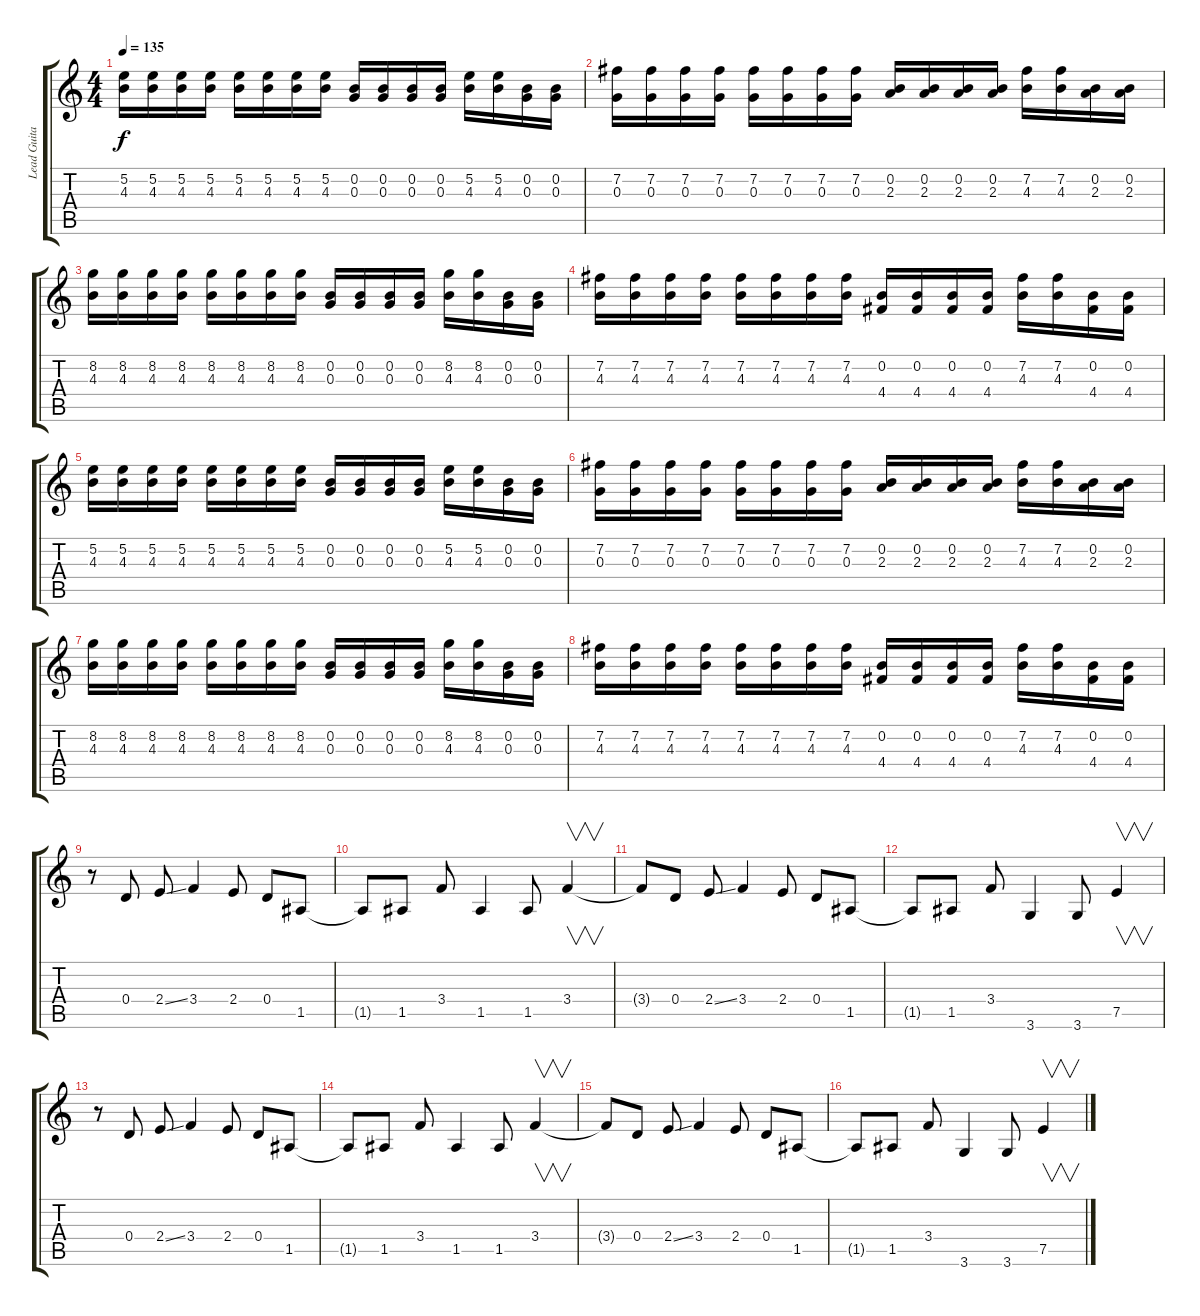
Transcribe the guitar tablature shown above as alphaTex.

\track ("Lead Guitar" "Lead Guita") {instrument distortionguitar}
\staff {score tabs}
\tuning (E4 B3 G3 D3 A2 E2) {hide}
\ts (4 4)
\tempo 135
\clef g2
\ks c
(5.2 4.3).16{dy f} (5.2 4.3).16 (5.2 4.3).16 (5.2 4.3).16 (5.2 4.3).16 (5.2 4.3).16 (5.2 4.3).16 (5.2 4.3).16 (0.2 0.3).16 (0.2 0.3).16 (0.2 0.3).16 (0.2 0.3).16 (5.2 4.3).16 (5.2 4.3).16 (0.2 0.3).16 (0.2 0.3).16 |
(7.2 0.3).16 (7.2 0.3).16 (7.2 0.3).16 (7.2 0.3).16 (7.2 0.3).16 (7.2 0.3).16 (7.2 0.3).16 (7.2 0.3).16 (0.2 2.3).16 (0.2 2.3).16 (0.2 2.3).16 (0.2 2.3).16 (7.2 4.3).16 (7.2 4.3).16 (0.2 2.3).16 (0.2 2.3).16 |
(8.2 4.3).16 (8.2 4.3).16 (8.2 4.3).16 (8.2 4.3).16 (8.2 4.3).16 (8.2 4.3).16 (8.2 4.3).16 (8.2 4.3).16 (0.2 0.3).16 (0.2 0.3).16 (0.2 0.3).16 (0.2 0.3).16 (8.2 4.3).16 (8.2 4.3).16 (0.2 0.3).16 (0.2 0.3).16 |
(7.2 4.3).16 (7.2 4.3).16 (7.2 4.3).16 (7.2 4.3).16 (7.2 4.3).16 (7.2 4.3).16 (7.2 4.3).16 (7.2 4.3).16 (0.2 4.4).16 (0.2 4.4).16 (0.2 4.4).16 (0.2 4.4).16 (7.2 4.3).16 (7.2 4.3).16 (0.2 4.4).16 (0.2 4.4).16 |
(5.2 4.3).16 (5.2 4.3).16 (5.2 4.3).16 (5.2 4.3).16 (5.2 4.3).16 (5.2 4.3).16 (5.2 4.3).16 (5.2 4.3).16 (0.2 0.3).16 (0.2 0.3).16 (0.2 0.3).16 (0.2 0.3).16 (5.2 4.3).16 (5.2 4.3).16 (0.2 0.3).16 (0.2 0.3).16 |
(7.2 0.3).16 (7.2 0.3).16 (7.2 0.3).16 (7.2 0.3).16 (7.2 0.3).16 (7.2 0.3).16 (7.2 0.3).16 (7.2 0.3).16 (0.2 2.3).16 (0.2 2.3).16 (0.2 2.3).16 (0.2 2.3).16 (7.2 4.3).16 (7.2 4.3).16 (0.2 2.3).16 (0.2 2.3).16 |
(8.2 4.3).16 (8.2 4.3).16 (8.2 4.3).16 (8.2 4.3).16 (8.2 4.3).16 (8.2 4.3).16 (8.2 4.3).16 (8.2 4.3).16 (0.2 0.3).16 (0.2 0.3).16 (0.2 0.3).16 (0.2 0.3).16 (8.2 4.3).16 (8.2 4.3).16 (0.2 0.3).16 (0.2 0.3).16 |
(7.2 4.3).16 (7.2 4.3).16 (7.2 4.3).16 (7.2 4.3).16 (7.2 4.3).16 (7.2 4.3).16 (7.2 4.3).16 (7.2 4.3).16 (0.2 4.4).16 (0.2 4.4).16 (0.2 4.4).16 (0.2 4.4).16 (7.2 4.3).16 (7.2 4.3).16 (0.2 4.4).16 (0.2 4.4).16 |
r.8 0.4.8 2.4{ss}.8 3.4.4 2.4.8 0.4.8 1.5.8 |
1.5{t}.8 1.5.8 3.4.8 1.5.4 1.5.8 3.4.4{v} |
3.4{t}.8 0.4.8 2.4{ss}.8 3.4.4 2.4.8 0.4.8 1.5.8 |
1.5{t}.8 1.5.8 3.4.8 3.6.4 3.6.8 7.5.4{v} |
r.8 0.4.8 2.4{ss}.8 3.4.4 2.4.8 0.4.8 1.5.8 |
1.5{t}.8 1.5.8 3.4.8 1.5.4 1.5.8 3.4.4{v} |
3.4{t}.8 0.4.8 2.4{ss}.8 3.4.4 2.4.8 0.4.8 1.5.8 |
1.5{t}.8 1.5.8 3.4.8 3.6.4 3.6.8 7.5.4{v}
